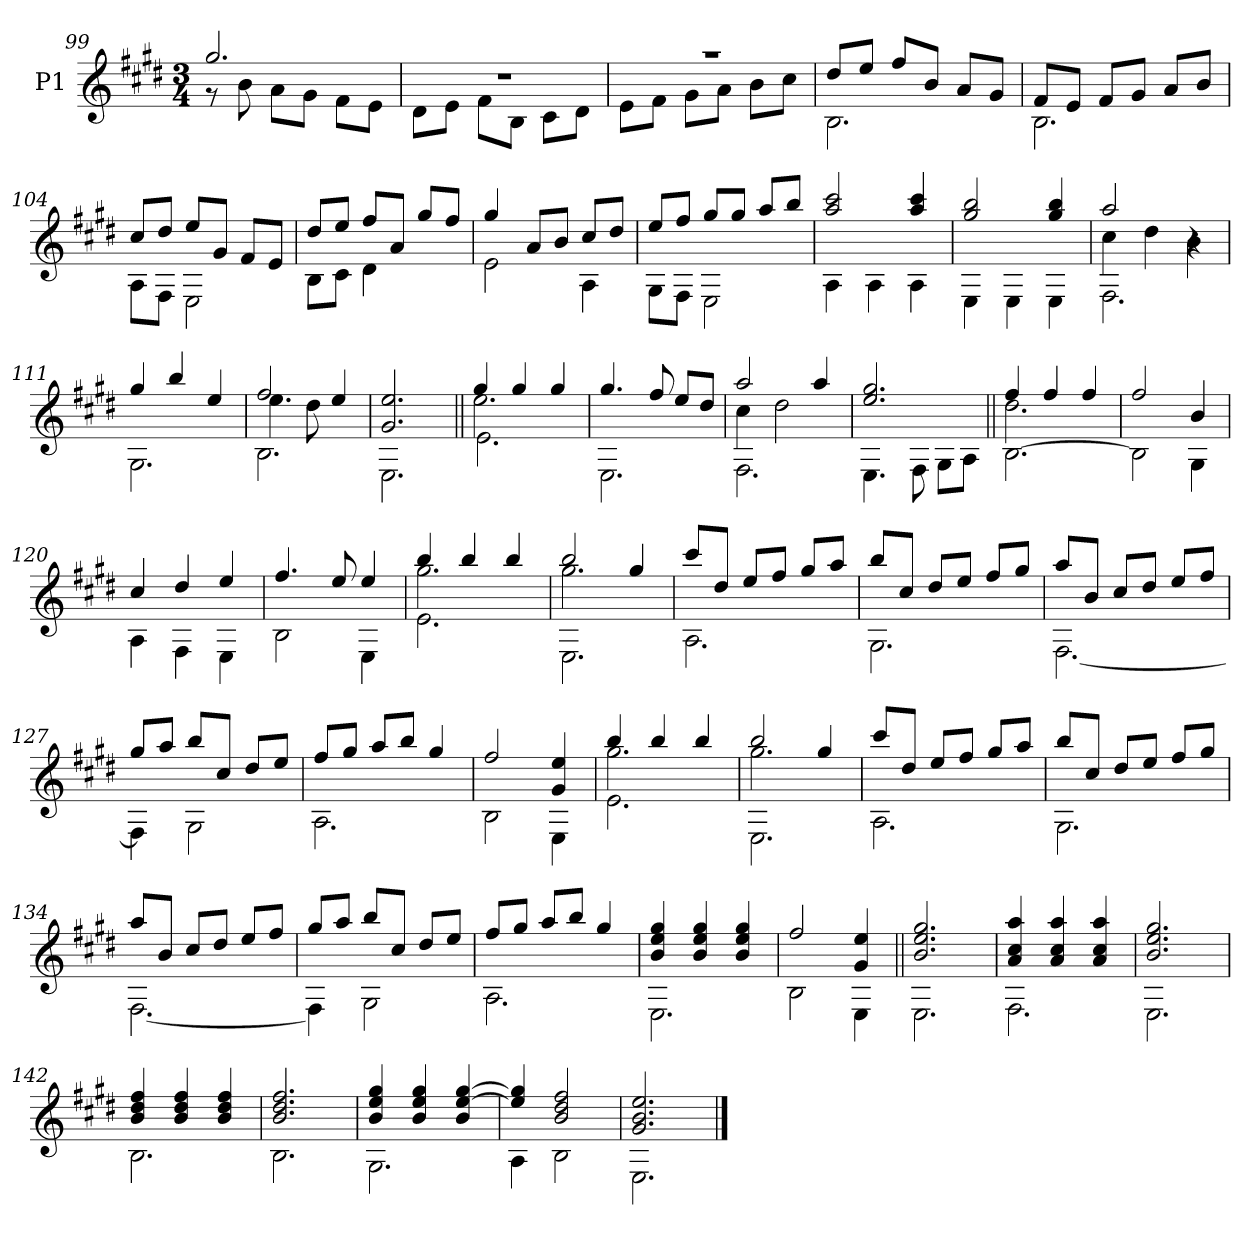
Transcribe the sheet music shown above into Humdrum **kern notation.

**kern
*part1
*staff1
*I"P1
*clefG2
*ITrd7c12
*k[f#c#g#d#]
*E:
*M3/4
=99
*^
2.g#i/	8r
.	8Bi\
.	8Ai\L
.	8G#i\J
.	8F#i\L
.	8Ei\J
=100	=100
!LO:N:vis=1	!
2.r	8D#i\L
.	8Ei\J
.	8F#i\L
.	8BBi\J
.	8C#i\L
.	8D#i\J
=101	=101
!LO:N:vis=1	!
2.r	8Ei\L
.	8F#i\J
.	8G#i\L
.	8Ai\J
.	8Bi\L
.	8c#i\J
=102	=102
8d#i/L	2.BBi\
8ei/J	.
8f#i/L	.
8Bi/J	.
8Ai/L	.
8G#i/J	.
!!LO:LB:g=z	!!
=103	=103
8F#i/L	2.BBi\
8Ei/J	.
8F#i/L	.
8G#i/J	.
8Ai/L	.
8Bi/J	.
=104	=104
8c#i/L	8AAi\L
8d#i/J	8FF#i\J
8ei/L	2EEi\
8G#i/J	.
8F#i/L	.
8Ei/J	.
=105	=105
8d#i/L	8BBi\L
8ei/J	8C#i\J
8f#i/L	4D#i\
8Ai/J	.
8g#i/L	4ryy
8f#i/J	.
=106	=106
4g#i/	2Ei\
8Ai/L	.
8Bi/J	.
8c#i/L	4AAi\
8d#i/J	.
=107	=107
8ei/L	8GG#i\L
8f#i/J	8FF#i\J
8g#i/L	2EEi\
8g#i/J	.
8ai/L	.
8bi/J	.
=108	=108
2ai/ 2cc#i	4AAi\
.	4AAi\
4ai/ 4cc#i	4AAi\
=109	=109
2g#i/ 2bi	4EEi\
.	4EEi\
4g#i/ 4bi	4EEi\
!!LO:LB:g=z	!!
=110	=110
*	*^
2ai/	4c#i\	2.FF#i\
.	4d#i\	.
4r	4Bi\	.
*	*v	*v
=111	=111
4g#i/	2.GG#i\
4bi/	.
4ei/	.
=112	=112
*	*^
2f#i/	4.ei\	2.BBi\
.	8d#i\	.
4ei/	4ryy	.
*	*v	*v
=113	=113
2.G#i/ 2.ei	2.EEi\
=114||	=114||
*	*^
4g#i/	2.ei\	2.Ei\
4g#i/	.	.
4g#i/	.	.
*	*v	*v
=115	=115
4.g#i/	2.EEi\
8f#i/	.
8ei/L	.
8d#i/J	.
=116	=116
*	*^
2ai/	4c#i\	2.FF#i\
.	2d#i\	.
4ai/	.	.
*	*v	*v
=117	=117
2.ei/ 2.g#i	4.EEi\
.	8FF#i\
.	8GG#i\L
.	8AAi\J
=118||	=118||
*	*^
4f#i/	2.d#i\	[<2.BBi\
4f#i/	.	.
4f#i/	.	.
*	*v	*v
!!LO:LB:g=z
=119	=119
2f#i/	2BBi\]
4Bi/	4GG#i\
=120	=120
4c#i/	4AAi\
4d#i/	4FF#i\
4ei/	4EEi\
=121	=121
4.f#i/	2BBi\
8ei/	.
4ei/	4EEi\
=122	=122
*	*^
4bi/	2.g#i\	2.Ei\
4bi/	.	.
4bi/	.	.
=123	=123	=123
2bi/	2.g#i\	2.EEi\
4g#i/	.	.
*	*v	*v
=124	=124
8cc#i/L	2.AAi\
8d#i/J	.
8ei/L	.
8f#i/J	.
8g#i/L	.
8ai/J	.
=125	=125
8bi/L	2.GG#i\
8c#i/J	.
8d#i/L	.
8ei/J	.
8f#i/L	.
8g#i/J	.
=126	=126
8ai/L	[<2.FF#i\
8Bi/J	.
8c#i/L	.
8d#i/J	.
8ei/L	.
8f#i/J	.
!!LO:LB:g=z	!!
=127	=127
8g#i/L	4FF#i\]
8ai/J	.
8bi/L	2GG#i\
8c#i/J	.
8d#i/L	.
8ei/J	.
=128	=128
8f#i/L	2.AAi\
8g#i/J	.
8ai/L	.
8bi/J	.
4g#i/	.
=129	=129
2f#i/	2BBi\
4G#i/ 4ei	4EEi\
=130	=130
*	*^
4bi/	2.g#i\	2.Ei\
4bi/	.	.
4bi/	.	.
=131	=131	=131
2bi/	2.g#i\	2.EEi\
4g#i/	.	.
*	*v	*v
=132	=132
8cc#i/L	2.AAi\
8d#i/J	.
8ei/L	.
8f#i/J	.
8g#i/L	.
8ai/J	.
=133	=133
8bi/L	2.GG#i\
8c#i/J	.
8d#i/L	.
8ei/J	.
8f#i/L	.
8g#i/J	.
!!LO:LB:g=z	!!
=134	=134
8ai/L	[<2.FF#i\
8Bi/J	.
8c#i/L	.
8d#i/J	.
8ei/L	.
8f#i/J	.
=135	=135
8g#i/L	4FF#i\]
8ai/J	.
8bi/L	2GG#i\
8c#i/J	.
8d#i/L	.
8ei/J	.
=136	=136
8f#i/L	2.AAi\
8g#i/J	.
8ai/L	.
8bi/J	.
4g#i/	.
=137	=137
4Bi/ 4ei 4g#i	2.EEi\
4Bi/ 4ei 4g#i	.
4Bi/ 4ei 4g#i	.
=138	=138
2f#i/	2BBi\
4G#i/ 4ei	4EEi\
=139||	=139||
2.Bi/ 2.ei 2.g#i	2.EEi\
!!LO:LB:g=z	!!
=140	=140
4Ai/ 4c#i 4ai	2.FF#i\
4Ai/ 4c#i 4ai	.
4Ai/ 4c#i 4ai	.
=141	=141
2.Bi/ 2.ei 2.g#i	2.EEi\
=142	=142
4Bi/ 4d#i 4f#i	2.BBi\
4Bi/ 4d#i 4f#i	.
4Bi/ 4d#i 4f#i	.
=143	=143
2.Bi/ 2.d#i 2.f#i	2.BBi\
=144	=144
4Bi/ 4ei 4g#i	2.GG#i\
4Bi/ 4ei 4g#i	.
4Bi/ [>4ei [>4g#i	.
=145	=145
4ei/] 4g#i]	4AAi\
2Bi/ 2d#i 2f#i	2BBi\
=146	=146
2.G#i/ 2.Bi 2.ei	2.EEi\
*v	*v
==
*-
